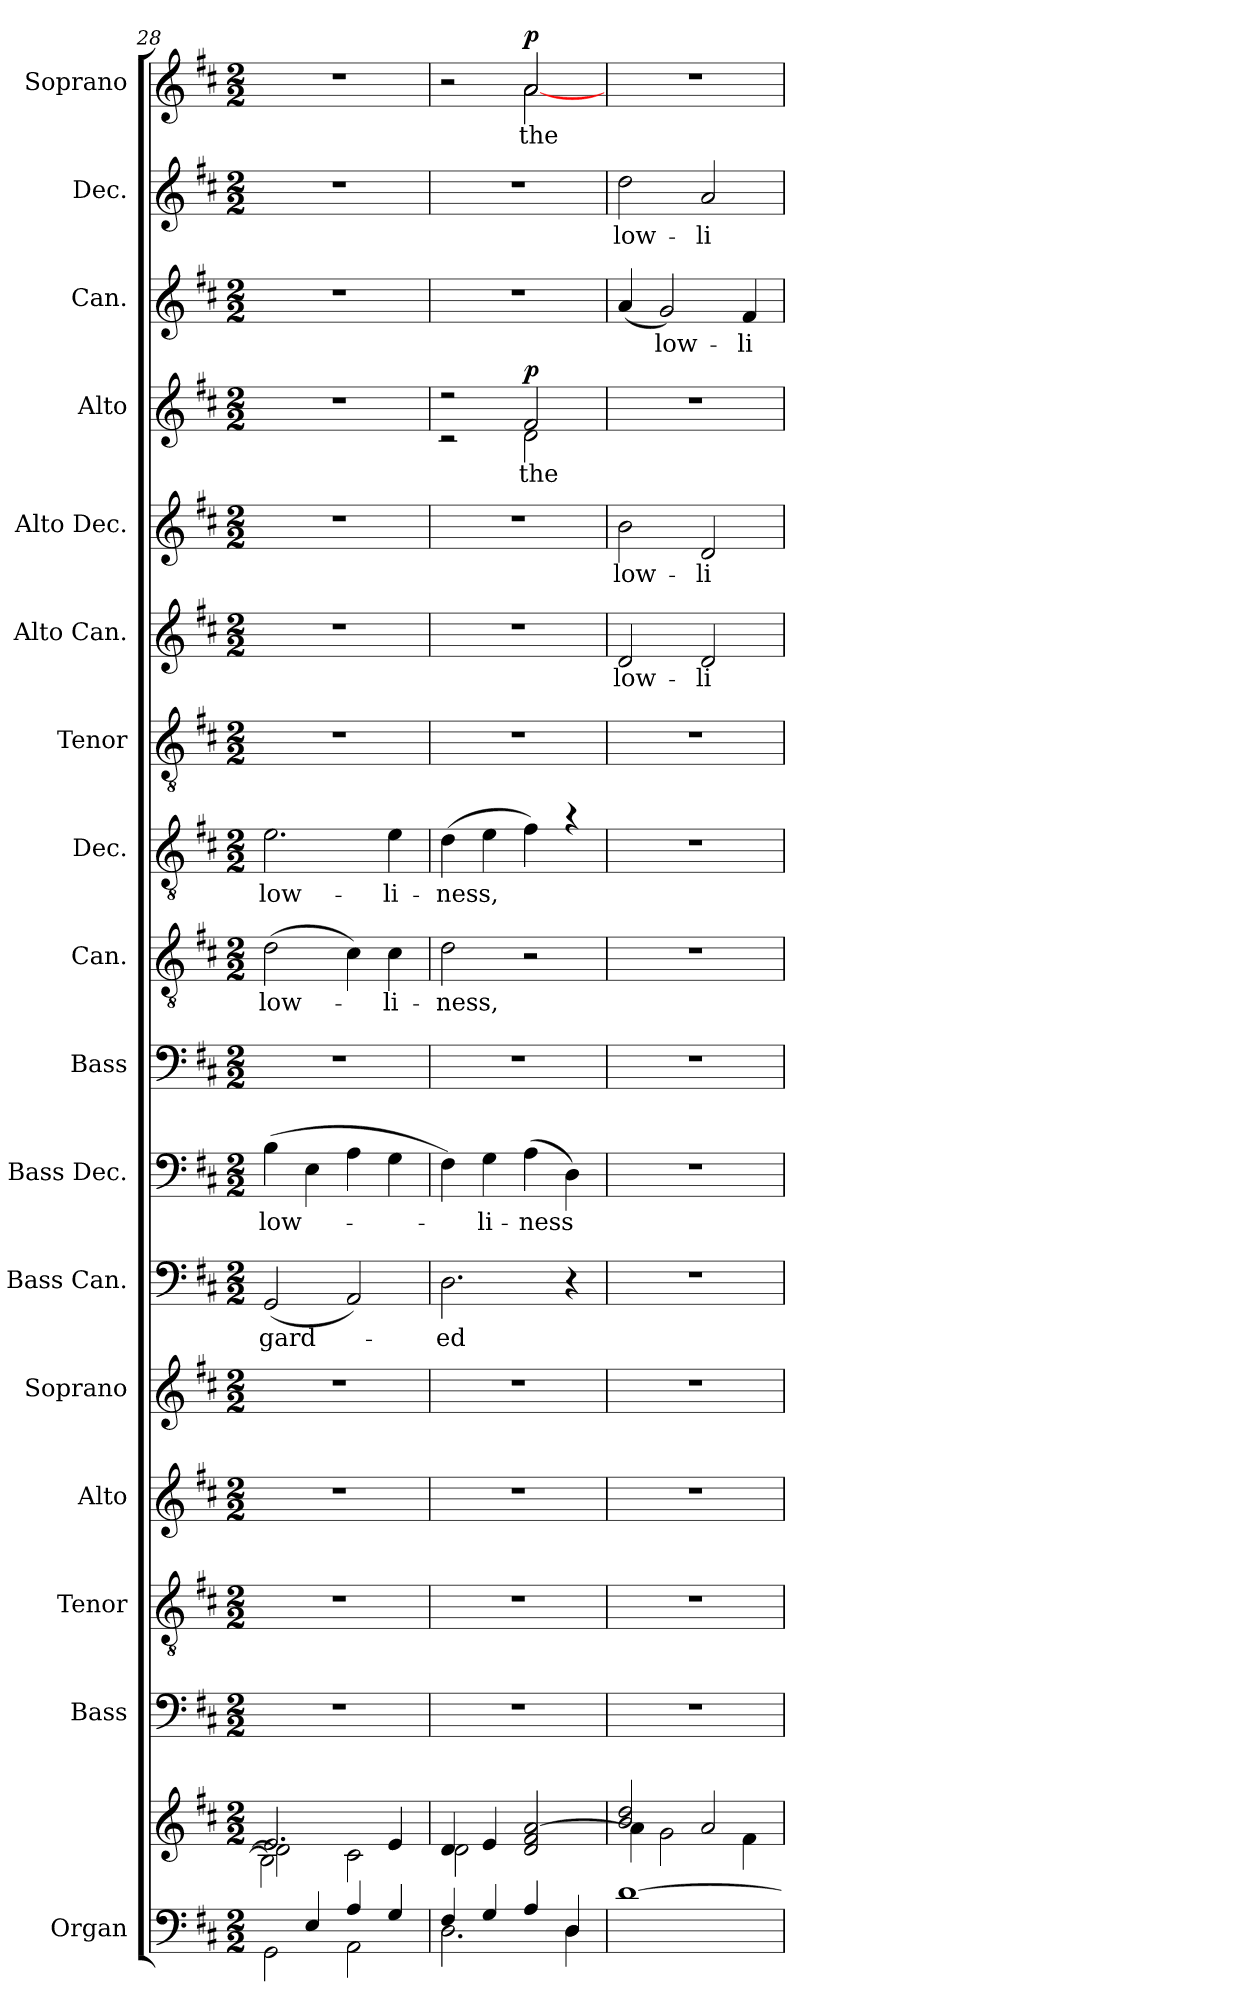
**kern	**kern	**kern	**kern	**kern	**kern	**kern	**text	**kern	**text	**kern	**kern	**text	**kern	**text	**kern	**kern	**text	**kern	**text	**kern	**text	**dynam	**kern	**text	**kern	**text	**kern	**text	**dynam
*part17	*part17	*part16	*part15	*part14	*part13	*part12	*part12	*part11	*part11	*part10	*part9	*part9	*part8	*part8	*part7	*part6	*part6	*part5	*part5	*part4	*part4	*part4	*part3	*part3	*part2	*part2	*part1	*part1	*part1
*staff18	*staff17	*staff16	*staff15	*staff14	*staff13	*staff12	*staff12	*staff11	*staff11	*staff10	*staff9	*staff9	*staff8	*staff8	*staff7	*staff6	*staff6	*staff5	*staff5	*staff4	*staff4	*staff4	*staff3	*staff3	*staff2	*staff2	*staff1	*staff1	*staff1
*I"Organ	*	*I"Bass	*I"Tenor	*I"Alto	*I"Soprano	*I"Bass Can.	*	*I"Bass Dec.	*	*I"Bass	*I"Can.	*	*I"Dec.	*	*I"Tenor	*I"Alto Can.	*	*I"Alto Dec.	*	*I"Alto	*	*	*I"Can.	*	*I"Dec.	*	*I"Soprano	*	*
*I'Org.	*	*I'B.	*I'T.	*I'A.	*I'S.	*I'B.   Can.	*	*I'Dec.	*	*I'B.	*	*	*I'Dec.	*	*I'T.	*I'A.   Can.	*	*I'Dec.	*	*I'A.	*	*	*	*	*I'Dec.	*	*I'S.	*	*
*clefF4	*clefG2	*clefF4	*clefGv2	*clefG2	*clefG2	*clefF4	*	*clefF4	*	*clefF4	*clefGv2	*	*clefGv2	*	*clefGv2	*clefG2	*	*clefG2	*	*clefG2	*	*	*clefG2	*	*clefG2	*	*clefG2	*	*
*	*	*	*ITrd7c12	*	*	*	*	*	*	*	*ITrd7c12	*	*ITrd7c12	*	*ITrd7c12	*	*	*	*	*	*	*	*	*	*	*	*	*	*
*k[f#c#]	*k[f#c#]	*k[f#c#]	*k[f#c#]	*k[f#c#]	*k[f#c#]	*k[f#c#]	*	*k[f#c#]	*	*k[f#c#]	*k[f#c#]	*	*k[f#c#]	*	*k[f#c#]	*k[f#c#]	*	*k[f#c#]	*	*k[f#c#]	*	*	*k[f#c#]	*	*k[f#c#]	*	*k[f#c#]	*	*
*D:	*D:	*D:	*D:	*D:	*D:	*D:	*	*D:	*	*D:	*D:	*	*D:	*	*D:	*D:	*	*D:	*	*D:	*	*	*D:	*	*D:	*	*D:	*	*
*M2/2	*M2/2	*M2/2	*M2/2	*M2/2	*M2/2	*M2/2	*	*M2/2	*	*M2/2	*M2/2	*	*M2/2	*	*M2/2	*M2/2	*	*M2/2	*	*M2/2	*	*	*M2/2	*	*M2/2	*	*M2/2	*	*
=28	=28	=28	=28	=28	=28	=28	=28	=28	=28	=28	=28	=28	=28	=28	=28	=28	=28	=28	=28	=28	=28	=28	=28	=28	=28	=28	=28	=28	=28
*^	*^	*	*	*	*	*	*	*	*	*	*	*	*	*	*	*	*	*	*	*	*	*	*	*	*	*	*	*	*
*	*	*	*^	*	*	*	*	*	*	*	*	*	*	*	*	*	*	*	*	*	*	*	*	*	*	*	*	*	*	*	*
!	!	!	!	!	!	!	!	!	!	!LO:LY:b:color=#000000	!	!	!	!	!	!	!	!	!	!	!	!	!	!	!	!	!	!	!	!	!	!
!	!	!	!	!	!	!	!	!	!	!	!	!LO:LY:b:color=#000000	!	!	!	!	!	!	!	!	!	!	!	!	!	!	!	!	!	!	!	!
!	!	!	!	!	!	!	!	!	!	!	!	!	!	!	!LO:LY:b:color=#000000	!	!	!	!	!	!	!	!	!	!	!	!	!	!	!	!	!
!	!	!	!	!	!	!	!	!	!	!	!	!	!	!	!	!	!LO:LY:b:color=#000000	!	!	!	!	!	!	!	!	!	!	!	!	!	!	!
*	*	*	*	*	*	*	*	*	*	*	*	*	*	*	*	*^	*	*	*	*	*	*	*	*	*	*	*	*	*	*	*	*
4ryy	2GGi\	2.ei/	2di\]	2Bi\]	1r	1r	1r	1r	(2GGi/	-gard-	(4Bi\	low-	1r	(2Di\	low-	2.Ei\	1ryy	low-	1r	1r	.	1r	.	1r	.	.	1r	.	1r	.	1r	.	.
4Ei/	.	.	.	.	.	.	.	.	.	.	4Ei\	.	.	.	.	.	.	.	.	.	.	.	.	.	.	.	.	.	.	.	.	.	.
4Ai/	2AAi\	.	2ryy	2c#i\	.	.	.	.	2AAi/)	.	4Ai\	.	.	4C#i\)	.	.	.	.	.	.	.	.	.	.	.	.	.	.	.	.	.	.	.
!	!	!	!	!	!	!	!	!	!	!	!	!	!	!	!LO:LY:b:color=#000000	!	!	!	!	!	!	!	!	!	!	!	!	!	!	!	!	!	!
!	!	!	!	!	!	!	!	!	!	!	!	!	!	!	!	!	!	!LO:LY:b:color=#000000	!	!	!	!	!	!	!	!	!	!	!	!	!	!	!
4Gi/	.	4ei/	.	.	.	.	.	.	.	.	4Gi\	.	.	4C#i\	-li-	4Ei\	.	-li-	.	.	.	.	.	.	.	.	.	.	.	.	.	.	.
*	*	*	*v	*v	*	*	*	*	*	*	*	*	*	*	*	*	*	*	*	*	*	*	*	*	*	*	*	*	*	*	*	*	*
=29	=29	=29	=29	=29	=29	=29	=29	=29	=29	=29	=29	=29	=29	=29	=29	=29	=29	=29	=29	=29	=29	=29	=29	=29	=29	=29	=29	=29	=29	=29	=29	=29
!	!	!	!	!	!	!	!	!	!LO:LY:b:color=#000000	!	!	!	!	!	!	!	!	!	!	!	!	!	!	!	!	!	!	!	!	!	!	!
!	!	!	!	!	!	!	!	!	!	!	!	!	!	!LO:LY:b:color=#000000	!	!	!	!	!	!	!	!	!	!	!	!	!	!	!	!	!	!
!	!	!	!	!	!	!	!	!	!	!	!	!	!	!	!	!	!LO:LY:b:color=#000000	!	!	!	!	!	!	!	!	!	!	!	!	!	!	!
*	*	*	*	*	*	*	*	*	*	*	*	*	*	*	*	*	*	*	*	*	*	*	*^	*	*	*	*	*	*	*^	*	*
4F#i/	2.Di\	4di/	2di\	1r	1r	1r	1r	2.Di\	-ed	4F#i\)	.	1r	2Di\	-ness,	(4Di\	1ryy	-ness,	1r	1r	.	1r	.	2r	2r	.	.	1r	.	1r	.	2r	2ryy	.	.
!	!	!	!	!	!	!	!	!	!	!	!LO:LY:b:color=#000000	!	!	!	!	!	!	!	!	!	!	!	!	!	!	!	!	!	!	!	!	!	!	!
4Gi/	.	4ei/	.	.	.	.	.	.	.	4Gi\	-li-	.	.	.	4Ei\	.	.	.	.	.	.	.	.	.	.	.	.	.	.	.	.	.	.	.
!	!	!	!	!	!	!	!	!	!	!	!LO:LY:b:color=#000000	!	!	!	!	!	!	!	!	!	!	!	!	!	!	!	!	!	!	!	!	!	!	!
!	!	!	!	!	!	!	!	!	!	!	!	!	!	!	!	!	!	!	!	!	!	!	!	!	!LO:LY:b:color=#000000	!	!	!	!	!	!	!	!	!
!	!	!	!	!	!	!	!	!	!	!	!	!	!	!	!	!	!	!	!	!	!	!	!	!	!	!	!	!	!	!	!	!	!LO:LY:b:color=#000000	!
4Ai/	.	2di/ 2f#i [2ai	2ryy	.	.	.	.	.	.	(4Ai\	-ness	.	2r	.	4F#i\)	.	.	.	.	.	.	.	2f#i/	2di\	the	p	.	.	.	.	2ai/	[2ai\	the	p
4Di/	4Di\	.	.	.	.	.	.	4r	.	4Di\)	.	.	.	.	4r	.	.	.	.	.	.	.	.	.	.	.	.	.	.	.	.	.	.	.
*v	*v	*	*	*	*	*	*	*	*	*	*	*	*	*	*v	*v	*	*	*	*	*	*	*v	*v	*	*	*	*	*	*	*v	*v	*	*
!!LO:LB:g=z
=30	=30	=30	=30	=30	=30	=30	=30	=30	=30	=30	=30	=30	=30	=30	=30	=30	=30	=30	=30	=30	=30	=30	=30	=30	=30	=30	=30	=30	=30	=30
*^	*	*	*	*	*	*	*	*	*	*	*	*	*	*	*	*	*	*	*	*	*	*	*	*	*	*	*	*	*	*
!	!	!	!	!	!	!	!	!	!	!	!	!	!	!	!	!	!	!	!LO:LY:b:color=#000000	!	!	!	!	!	!	!	!	!	!	!	!
*v	*v	*	*	*	*	*	*	*	*	*	*	*	*	*	*	*	*	*	*	*	*	*	*	*	*	*	*	*	*	*	*
*^	*	*	*	*	*	*	*	*	*	*	*	*	*	*	*	*	*	*	*	*	*	*	*	*	*	*	*	*	*	*
!	!	!	!	!	!	!	!	!	!	!	!	!	!	!	!	!	!	!	!	!	!LO:LY:b:color=#000000	!	!	!	!	!	!	!	!	!	!
*v	*v	*	*	*	*	*	*	*	*	*	*	*	*	*	*	*	*	*	*	*	*	*	*	*	*	*	*	*	*	*	*
*^	*	*	*	*	*	*	*	*	*	*	*	*	*	*	*	*	*	*	*	*	*	*	*	*	*	*	*	*	*	*
!	!	!	!	!	!	!	!	!	!	!	!	!	!	!	!	!	!	!	!	!	!	!	!	!	!	!	!	!LO:LY:b:color=#000000	!	!	!
*v	*v	*	*	*	*	*	*	*	*	*	*	*	*	*	*	*	*	*	*	*	*	*	*	*	*	*	*	*	*	*	*
[1di	2bi/ 2ddi	4ai\]	1r	1r	1r	1r	1r	.	1r	.	1r	1r	.	1r	.	1r	2di/	low-	2bi\	low-	1r	.	.	(4ai/	.	2ddi\	low-	1r	.	.
!	!	!	!	!	!	!	!	!	!	!	!	!	!	!	!	!	!	!	!	!	!	!	!	!	!LO:LY:b:color=#000000	!	!	!	!	!
.	.	2gi\	.	.	.	.	.	.	.	.	.	.	.	.	.	.	.	.	.	.	.	.	.	2gi/)	low-	.	.	.	.	.
!	!	!	!	!	!	!	!	!	!	!	!	!	!	!	!	!	!	!LO:LY:b:color=#000000	!	!	!	!	!	!	!	!	!	!	!	!
!	!	!	!	!	!	!	!	!	!	!	!	!	!	!	!	!	!	!	!	!LO:LY:b:color=#000000	!	!	!	!	!	!	!	!	!	!
!	!	!	!	!	!	!	!	!	!	!	!	!	!	!	!	!	!	!	!	!	!	!	!	!	!	!	!LO:LY:b:color=#000000	!	!	!
.	2ai/	.	.	.	.	.	.	.	.	.	.	.	.	.	.	.	2di/	-li-	2di/	-li-	.	.	.	.	.	2ai/	-li-	.	.	.
!	!	!	!	!	!	!	!	!	!	!	!	!	!	!	!	!	!	!	!	!	!	!	!	!	!LO:LY:b:color=#000000	!	!	!	!	!
.	.	4f#i\	.	.	.	.	.	.	.	.	.	.	.	.	.	.	.	.	.	.	.	.	.	4f#i/	-li-	.	.	.	.	.
*	*v	*v	*	*	*	*	*	*	*	*	*	*	*	*	*	*	*	*	*	*	*	*	*	*	*	*	*	*	*	*
=	=	=	=	=	=	=	=	=	=	=	=	=	=	=	=	=	=	=	=	=	=	=	=	=	=	=	=	=	=
*-	*-	*-	*-	*-	*-	*-	*-	*-	*-	*-	*-	*-	*-	*-	*-	*-	*-	*-	*-	*-	*-	*-	*-	*-	*-	*-	*-	*-	*-
